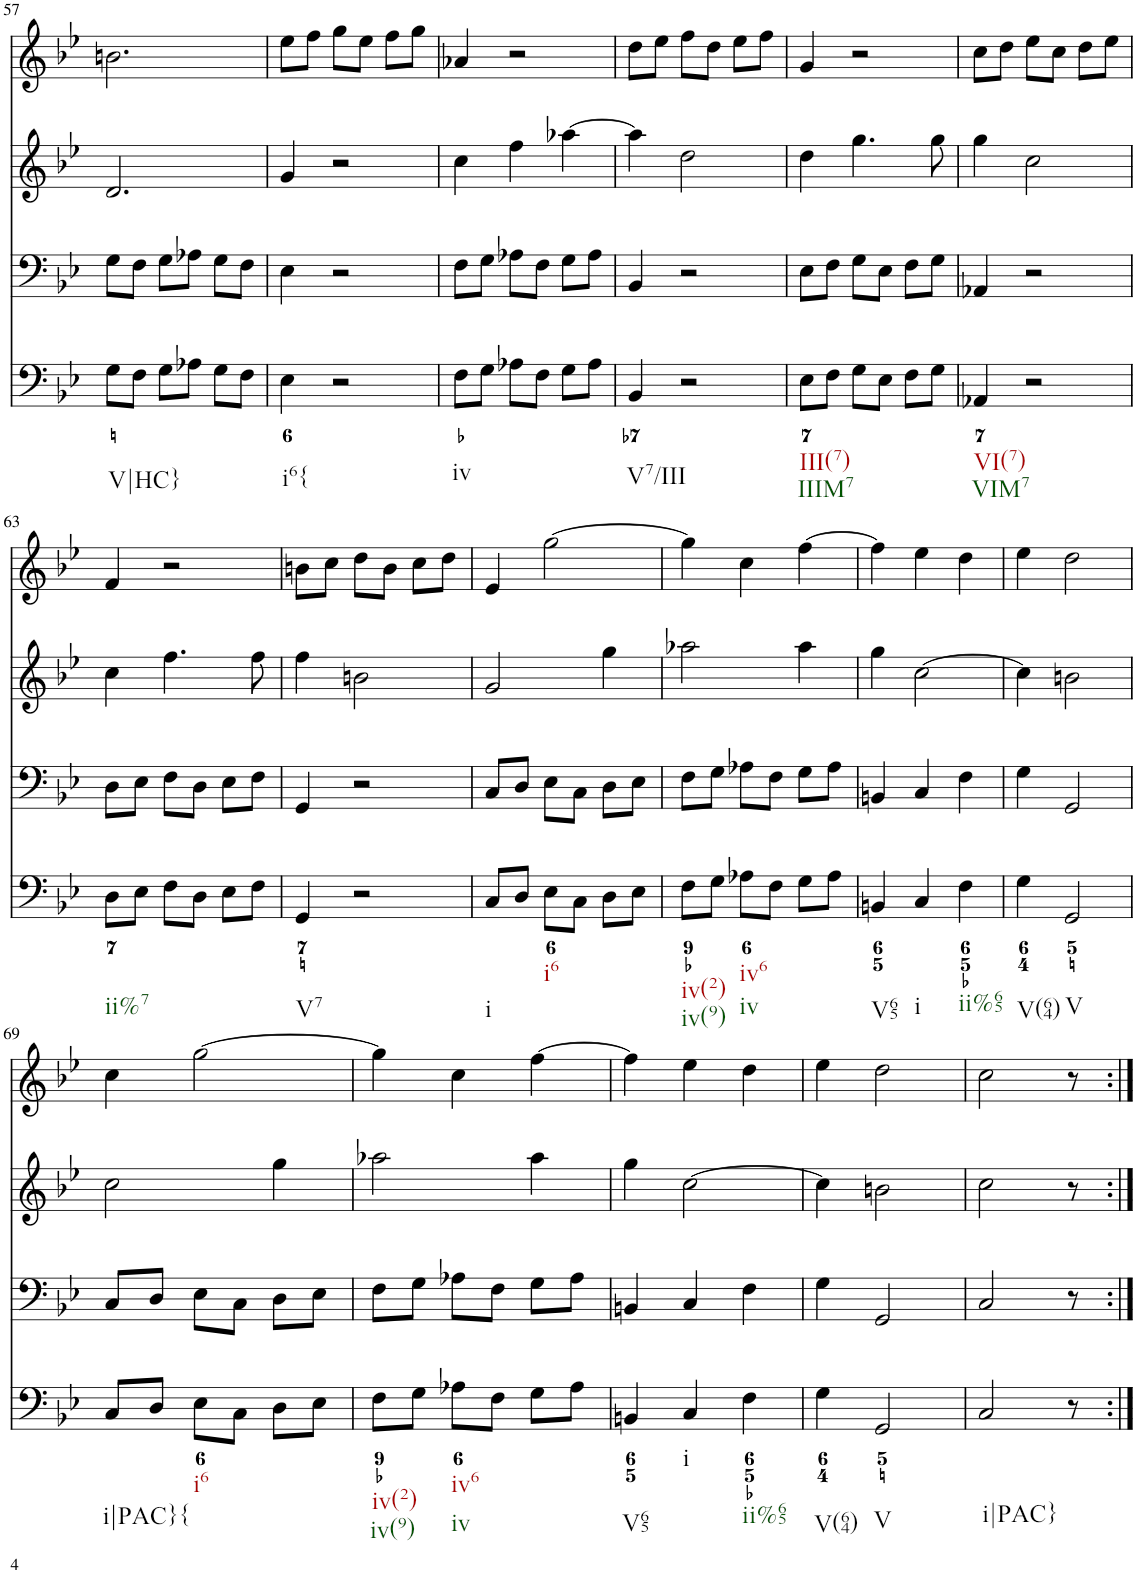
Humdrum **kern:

**kern	**kern	**kern	**kern
*part4	*part3	*part2	*part1
*staff4	*staff3	*staff2	*staff1
*I"Piano	*I"Piano	*I"Piano	*I"Piano
*I'Pno	*I'Pno	*I'Pno	*I'Pno
!!LO:PB:g=z
*clefF4	*clefF4	*clefG2	*clefG2
*k[b-e-]	*k[b-e-]	*k[b-e-]	*k[b-e-]
*g:	*g:	*g:	*g:
*M3/4	*M3/4	*M3/4	*M3/4
=57	=57	=57	=57
!LO:TX:b:t=V|HC}	!	!	!
8G\L	8G\L	2.d/	2.bn\
8F\J	8F\J	.	.
8G\L	8G\L	.	.
8A-X\J	8A-X\J	.	.
8G\L	8G\L	.	.
8F\J	8F\J	.	.
=58	=58	=58	=58
!LO:TX:b:t=i6{	!	!	!
4E-\	4E-\	4g/	8ee-\L
.	.	.	8ff\J
2r	2r	2r	8gg\L
.	.	.	8ee-\J
.	.	.	8ff\L
.	.	.	8gg\J
=59	=59	=59	=59
!LO:TX:b:t=iv	!	!	!
8F\L	8F\L	4cc\	4a-X/
8G\J	8G\J	.	.
8A-X\L	8A-X\L	4ff\	2r
8F\J	8F\J	.	.
8G\L	8G\L	[4aa-X\	.
8A-\J	8A-\J	.	.
=60	=60	=60	=60
!LO:TX:b:t=V7/III	!	!	!
4BB-/	4BB-/	4aa-\]	8dd\L
.	.	.	8ee-\J
2r	2r	2dd\	8ff\L
.	.	.	8dd\J
.	.	.	8ee-\L
.	.	.	8ff\J
=61	=61	=61	=61
!LO:TX:b:t=III(7)	!	!	!
!LO:TX:b:t=IIIM7	!	!	!
8E-\L	8E-\L	4dd\	4g/
8F\J	8F\J	.	.
8G\L	8G\L	4.gg\	2r
8E-\J	8E-\J	.	.
8F\L	8F\L	.	.
8G\J	8G\J	8gg\	.
=62	=62	=62	=62
!LO:TX:b:t=VI(7)	!	!	!
!LO:TX:b:t=VIM7	!	!	!
4AA-X/	4AA-X/	4gg\	8cc\L
.	.	.	8dd\J
2r	2r	2cc\	8ee-\L
.	.	.	8cc\J
.	.	.	8dd\L
.	.	.	8ee-\J
!!LO:LB:g=z
=63	=63	=63	=63
!LO:TX:b:t=ii%7	!	!	!
8D\L	8D\L	4cc\	4f/
8E-\J	8E-\J	.	.
8F\L	8F\L	4.ff\	2r
8D\J	8D\J	.	.
8E-\L	8E-\L	.	.
8F\J	8F\J	8ff\	.
=64	=64	=64	=64
!LO:TX:b:t=V7	!	!	!
4GG/	4GG/	4ff\	8bn\L
.	.	.	8cc\J
2r	2r	2bn\	8dd\L
.	.	.	8b\J
.	.	.	8cc\L
.	.	.	8dd\J
=65	=65	=65	=65
!LO:TX:b:t=i	!	!	!
8C/L	8C/L	2g/	4e-/
8D/J	8D/J	.	.
!LO:TX:b:t=i6	!	!	!
8E-\L	8E-\L	.	[2gg\
8C\J	8C\J	.	.
8D\L	8D\L	4gg\	.
8E-\J	8E-\J	.	.
=66	=66	=66	=66
!LO:TX:b:t=iv(2)	!	!	!
!LO:TX:b:t=iv(9)	!	!	!
8F\L	8F\L	2aa-X\	4gg\]
8G\J	8G\J	.	.
!LO:TX:b:t=iv6	!	!	!
!LO:TX:b:t=iv	!	!	!
8A-X\L	8A-X\L	.	4cc\
8F\J	8F\J	.	.
8G\L	8G\L	4aa-\	[4ff\
8A-\J	8A-\J	.	.
=67	=67	=67	=67
!LO:TX:b:t=V65	!	!	!
4BBn/	4BBn/	4gg\	4ff\]
!LO:TX:b:t=i	!	!	!
4C/	4C/	[2cc\	4ee-\
!LO:TX:b:t=ii%65	!	!	!
4F\	4F\	.	4dd\
=68	=68	=68	=68
!LO:TX:b:t=V(64)	!	!	!
4G\	4G\	4cc\]	4ee-\
!LO:TX:b:t=V	!	!	!
2GG/	2GG/	2bn\	2dd\
!!LO:LB:g=z
=69	=69	=69	=69
!LO:TX:b:t=i|PAC}{	!	!	!
8C/L	8C/L	2cc\	4cc\
8D/J	8D/J	.	.
!LO:TX:b:t=i6	!	!	!
8E-\L	8E-\L	.	[2gg\
8C\J	8C\J	.	.
8D\L	8D\L	4gg\	.
8E-\J	8E-\J	.	.
=70	=70	=70	=70
!LO:TX:b:t=iv(2)	!	!	!
!LO:TX:b:t=iv(9)	!	!	!
8F\L	8F\L	2aa-X\	4gg\]
8G\J	8G\J	.	.
!LO:TX:b:t=iv6	!	!	!
!LO:TX:b:t=iv	!	!	!
8A-X\L	8A-X\L	.	4cc\
8F\J	8F\J	.	.
8G\L	8G\L	4aa-\	[4ff\
8A-\J	8A-\J	.	.
=71	=71	=71	=71
!LO:TX:b:t=V65	!	!	!
4BBn/	4BBn/	4gg\	4ff\]
!LO:TX:b:t=i	!	!	!
4C/	4C/	[2cc\	4ee-\
!LO:TX:b:t=ii%65	!	!	!
4F\	4F\	.	4dd\
=72	=72	=72	=72
!LO:TX:b:t=V(64)	!	!	!
4G\	4G\	4cc\]	4ee-\
!LO:TX:b:t=V	!	!	!
2GG/	2GG/	2bn\	2dd\
=73	=73	=73	=73
!LO:TX:b:t=i|PAC}	!	!	!
2C/	2C/	2cc\	2cc\
8r	8r	8r	8r
=:|!	=:|!	=:|!	=:|!
*-	*-	*-	*-
